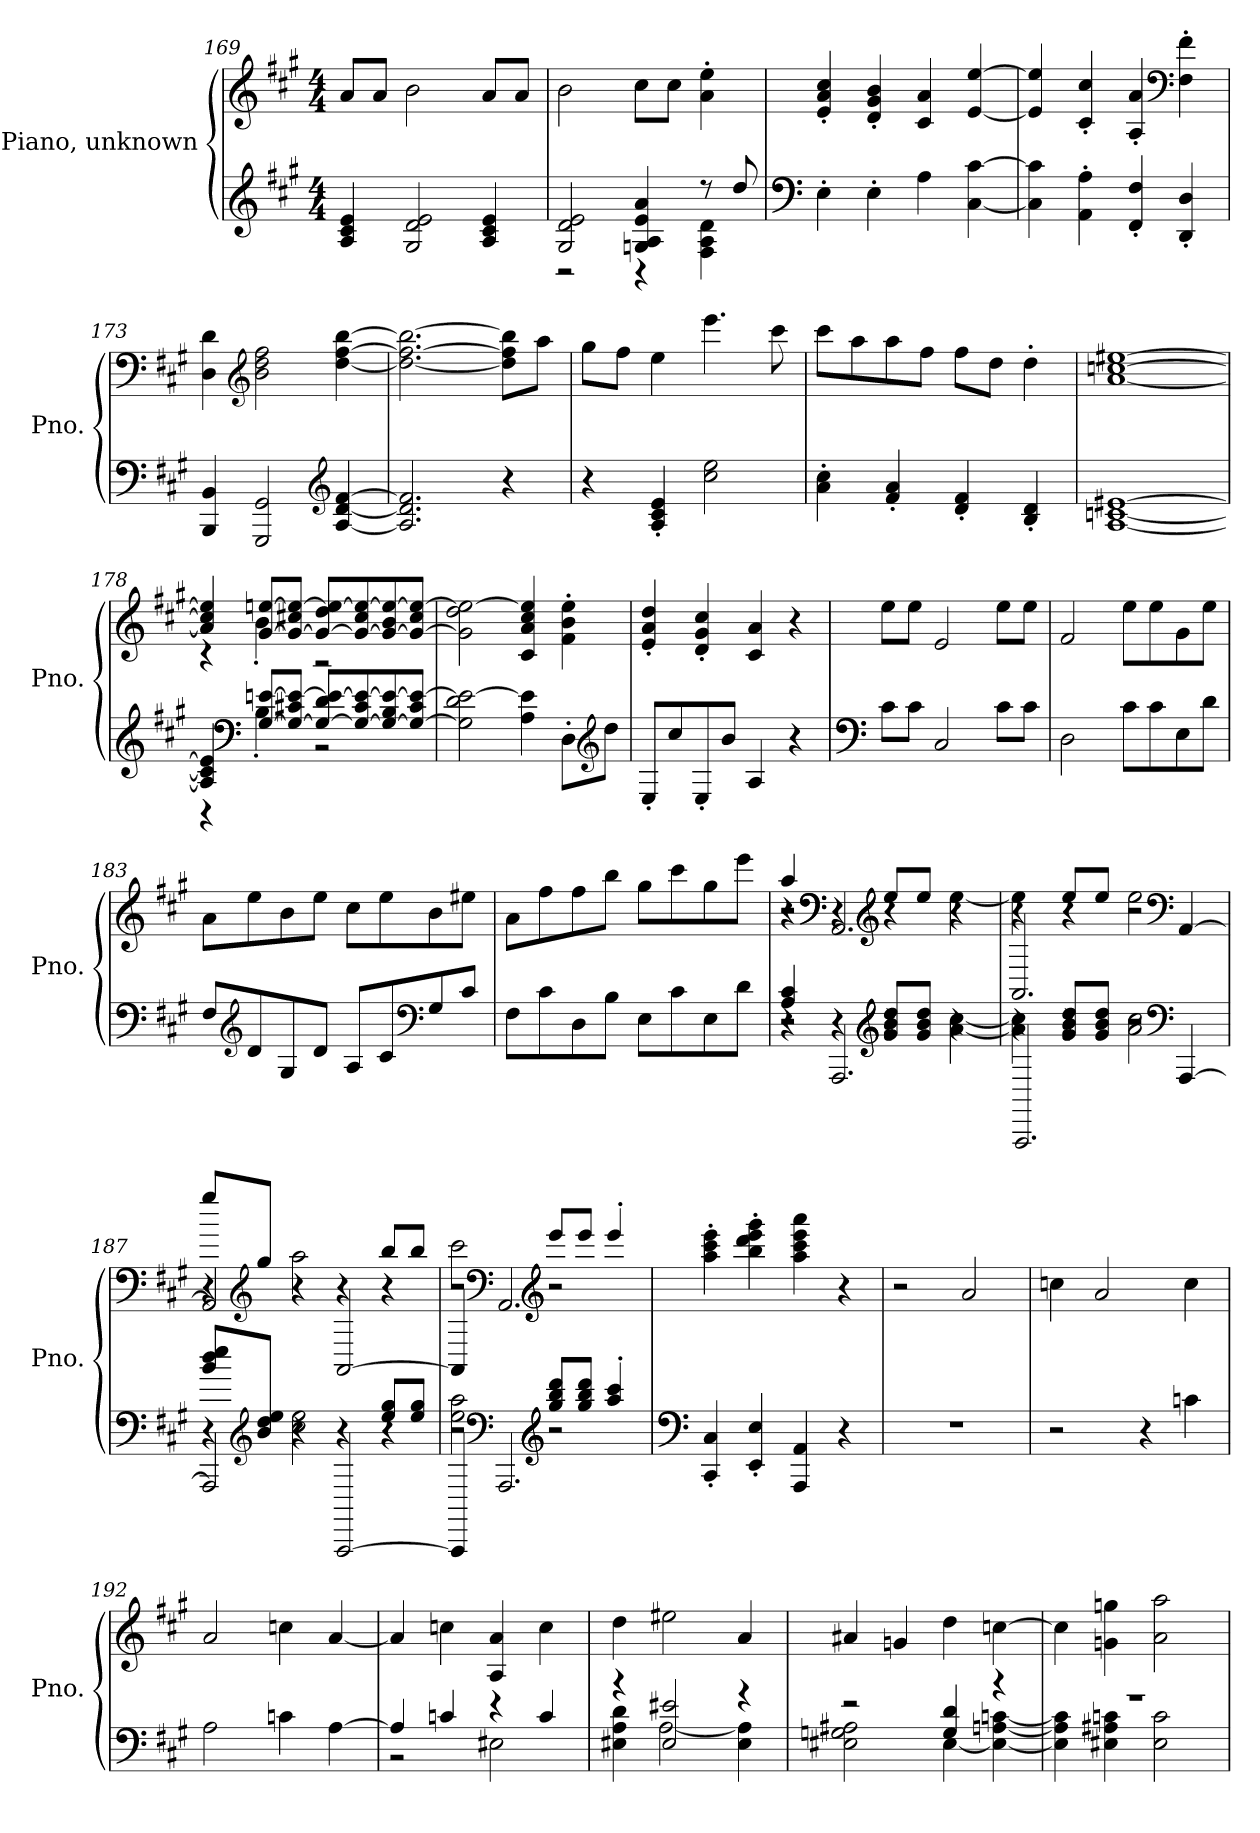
**kern	**kern
*part1	*part1
*staff2	*staff1
*I"Piano, unknown	*
*I'Pno.	*
*clefG2	*clefG2
*k[f#c#g#]	*k[f#c#g#]
*M4/4	*M4/4
=169	=169
4A/ 4c#/ 4e/	8a/L
.	8a/J
2G#/ 2d/ 2e/	2b\
4A/ 4c#/ 4e/	8a/L
.	8a/J
=170	=170
*^	*
2G#/ 2d/ 2e/	2r	2b\
4Gn/ 4A/ 4e/ 4a/	4r	8cc#\L
.	.	8cc#\J
8r	4F#\ 4A\ 4d\	4a\' 4ee\'
8dd/	.	.
*v	*v	*
!!LO:LB:g=z
=171	=171
*clefF4	*
4E'\	4e/' 4a/' 4cc#/'
4E'\	4d/' 4g#/' 4b/'
4A\	4c#/ 4a/
[4C#\ [4c#\	[4e/ [4ee/
=172	=172
4C#\] 4c#\]	4e/] 4ee/]
4AA\' 4A\'	4c#/' 4cc#/'
4FF#/' 4F#/'	4A/' 4a/'
*	*clefF4
4DD/' 4D/'	4F#\' 4f#\'
=173	=173
4BBB/ 4BB/	4D\ 4d\
*	*clefG2
2GGG#/ 2GG#/	2b\ 2dd\ 2ff#\
*clefG2	*
[4A/ [4d/ [4f#/	[4dd\ [4ff#\ [4bb\
=174	=174
2.A/] 2.d/] 2.f#/]	2.dd\_ 2.ff#\_ 2.bb\_
4r	8dd\] 8ff#\] 8bb\]L
.	8aa\J
=175	=175
4r	8gg#\L
.	8ff#\J
4A/' 4c#/' 4e/'	4ee\
2cc#\ 2ee\	4.eee\
.	8ccc#\
=176	=176
4a\' 4cc#\'	8ccc#\L
.	8aa\
4f#/' 4a/'	8aa\
.	8ff#\J
4d/' 4f#/'	8ff#\L
.	8dd\J
4B/' 4d/'	4dd'\
!!LO:LB:g=z
=177	=177
[1A [1cn [1e#X	[1a [1ccn [1ee#X
=178	=178
*^	*^
4A/] 4c/] 4e#/]	4r	4a/] 4cc/] 4ee#/]	4r
*clefF4	*	*	*
[8G#/ [8en/L	4B'\	[8g#/ [8een/L	4b'\
8G#/_ 8c#X/ 8e/_J	.	8g#/_ 8cc#X/ 8ee/_J	.
8G#/_ 8d/ 8e/_L	2r	8g#/_ 8dd/ 8ee/_L	2r
8G#/_ 8c#/ 8e/_	.	8g#/_ 8cc#/ 8ee/_	.
8G#/_ 8B/ 8e/_	.	8g#/_ 8b/ 8ee/_	.
8G#/_ 8c#/ 8e/_J	.	8g#/_ 8cc#/ 8ee/_J	.
*v	*v	*	*
*	*v	*v
=179	=179
2G#\] 2d\ 2e\_	2g#\] 2dd\ 2ee\_
4A\ 4e\]	4c#/ 4a/ 4cc#/ 4ee/]
8D'\L	4f#\' 4b\' 4ee\'
*clefG2	*
8dd\J	.
=180	=180
8E'/L	4e/' 4a/' 4dd/'
8cc#/	.
8E'/	4d/' 4g#/' 4cc#/'
8b/J	.
4A/	4c#/ 4a/
4r	4r
=181	=181
*clefF4	*
8c#\L	8ee\L
8c#\J	8ee\J
2C#/	2e/
8c#\L	8ee\L
8c#\J	8ee\J
!!LO:LB:g=z
=182	=182
2D\	2f#/
8c#\L	8ee\L
8c#\	8ee\
8E\	8g#\
8d\J	8ee\J
=183	=183
8F#/L	8a\L
*clefG2	*
8d/	8ee\
8G#/	8b\
8d/J	8ee\J
8A/L	8cc#\L
8c#/	8ee\
*clefF4	*
8G#/	8b\
8c#/J	8ee#X\J
=184	=184
8F#\L	8a\L
8c#\	8ff#\
8D\	8ff#\
8B\J	8bb\J
8E\L	8gg#\L
8c#\	8ccc#\
8E\	8gg#\
8d\J	8eee\J
=185	=185
*^	*^
*	*^	*	*^
4A/ 4c#/	2r	4r	4aa/	2r	4r
*	*	*	*clefF4	*	*
4r	.	2.AAA/	4r	.	2.AA/
*clefG2	*	*	*clefG2	*	*
8g#/ 8b/ 8dd/L	4r	.	8ee/L	4r	.
8g#/ 8b/ 8dd/J	.	.	8ee/J	.	.
4r	[4a\ [4cc#\	.	4r	[4ee\	.
!!LO:LB:g=z	!!	!!
=186	=186	=186	=186	=186	=186
4r	4a\] 4cc#\]	2.AAA/	4r	4ee\]	2.AA/
8g#/ 8b/ 8dd/L	4r	.	8ee/L	4r	.
8g#/ 8b/ 8dd/J	.	.	8ee/J	.	.
2r	2a\ 2cc#\	.	2r	2ee\	.
*clefF4	*	*	*clefF4	*	*
.	.	[4AAA/	.	.	[4AA/
=187	=187	=187	=187	=187	=187
8b/ 8dd/ 8ee/L	4r	2AAA/]	8gg#/L	4r	2AA/]
*clefG2	*	*	*clefG2	*	*
8b/ 8dd/ 8ee/J	.	.	8gg#/J	.	.
4r	2cc#\ 2ee\	.	4r	2aa\	.
4r	.	[2AAA/	4r	.	[2AA/
8ee/ 8gg#/L	4r	.	8bb/L	4r	.
8ee/ 8gg#/J	.	.	8bb/J	.	.
=188	=188	=188	=188	=188	=188
2r	2ee\ 2aa\	4AAA/]	2r	2ccc#\	4AA/]
*clefF4	*	*	*clefF4	*	*
.	.	2.AAA/	.	.	2.AA/
*clefG2	*	*	*clefG2	*	*
8gg#/ 8bb/ 8ddd/L	2r	.	8eee/L	2r	.
8gg#/ 8bb/ 8ddd/J	.	.	8eee/J	.	.
4aa/' 4ccc#/'	.	.	4eee'/	.	.
*v	*v	*v	*	*	*
*	*v	*v	*v
=189	=189
*clefF4	*
4CC#/' 4C#/'	4aa\' 4ccc#\' 4eee\'
4EE/' 4E/'	4bb\' 4ddd\' 4eee\' 4ggg#\'
4AAA/ 4AA/	4aa\ 4ccc#\ 4eee\ 4aaa\
4r	4r
=190	=190
1r	2r
.	2a/
!!LO:LB:g=z
=191	=191
2r	4ccn\
.	2a/
4r	.
4cn\	4cc\
=192	=192
2A\	2a/
4cn\	4ccn\
[4A\	[4a/
=193	=193
*^	*
4A/]	2r	4a/]
4cn/	.	4ccn\
4r	2E#X\	4A/ 4a/
4c/	.	4cc\
=194	=194	=194
4r	4E#X\ 4A\ 4d\	4dd\
2E#/ 2e#X/	[2A\	2ee#X\
4r	4E#\ 4A\]	4a/
=195	=195	=195
2r	2E#X\ 2Gn\ 2A#X\	4a#X/
.	.	4gn/
4G/ 4d/	[4E#\	4dd\
4r	4E#\_ [4An\ [4cn\	[4ccn\
=196	=196	=196
1r	4E#\] 4A\] 4c\]	4cc\]
.	4E#X\ 4A#X\ 4cn\	4gn\ 4ggn\
.	2E#\ 2c\	2a\ 2aa\
*v	*v	*
=	=
*-	*-
